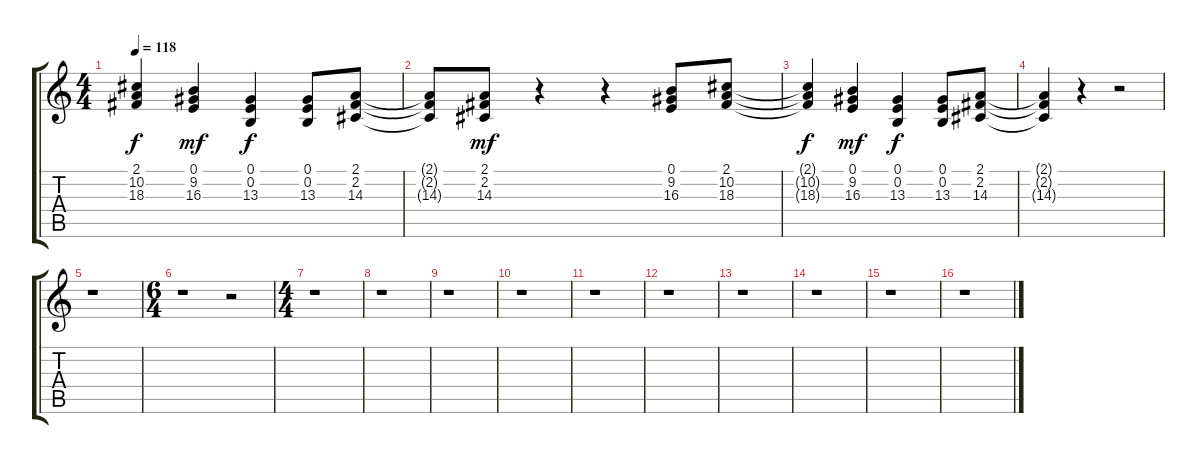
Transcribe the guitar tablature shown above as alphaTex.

\track "" {instrument choiraahs}
\staff {score tabs}
\tuning (E4 B3 G3 D3 A2 E2) {hide}
\ts (4 4)
\tempo 118
\clef g2
\ks c
(2.1{t} 10.2{t} 18.3{t}).4{dy f} (0.1 9.2 16.3).4{dy mf} (0.1 0.2 13.3).4{dy f} (0.1 0.2 13.3).8 (2.1 2.2 14.3).8 |
(2.1{t} 2.2{t} 14.3{t}).8 (2.1 2.2 14.3).8{dy mf} r.4 r.4 (0.1 9.2 16.3).8 (2.1 10.2 18.3).8 |
(2.1{t} 10.2{t} 18.3{t}).4{dy f} (0.1 9.2 16.3).4{dy mf} (0.1 0.2 13.3).4{dy f} (0.1 0.2 13.3).8 (2.1 2.2 14.3).8 |
(2.1{t} 2.2{t} 14.3{t}).4 r.4 r.2 |
r.1 |
\ts (6 4)
r.1 r.2 |
\ts (4 4)
r.1 |
r.1 |
r.1 |
r.1 |
r.1 |
r.1 |
r.1 |
r.1 |
r.1 |
r.1
